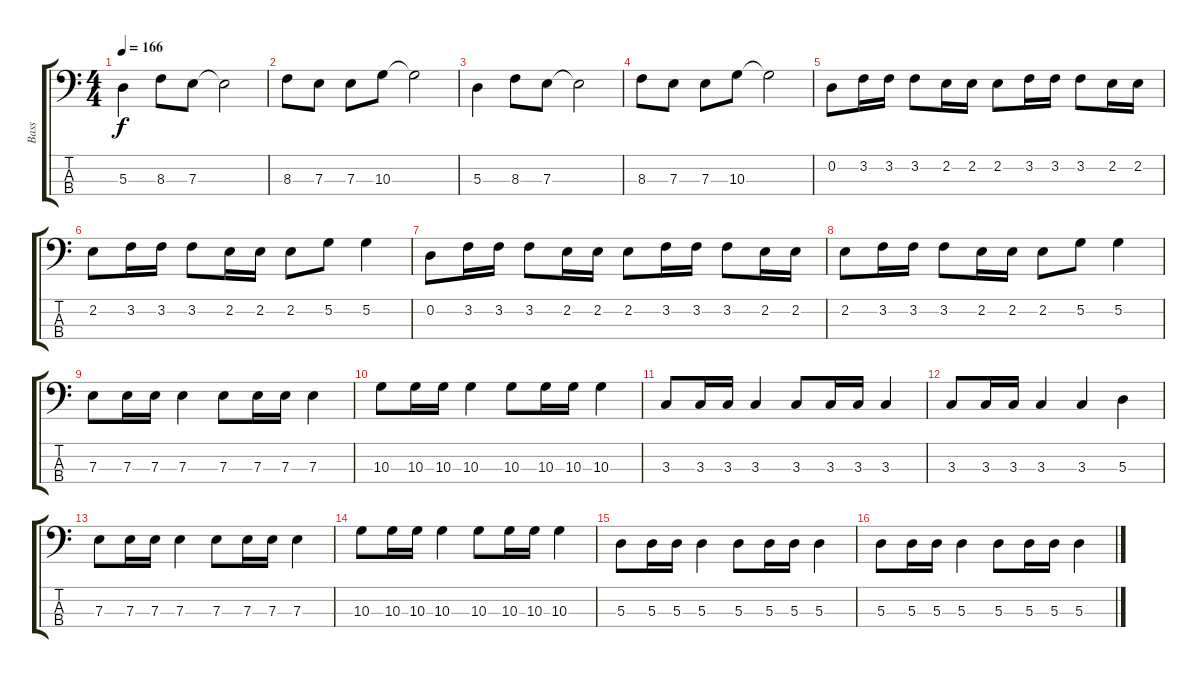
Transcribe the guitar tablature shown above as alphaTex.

\track ("Bass" "Bass") {instrument electricbassfinger}
\staff {score tabs}
\tuning (G2 D2 A1 E1) {hide}
\ts (4 4)
\tempo 166
\clef f4
\ks c
5.3.4{dy f} 8.3.8 7.3.8 7.3{t}.2 |
8.3.8 7.3.8 7.3.8 10.3.8 10.3{t}.2 |
5.3.4 8.3.8 7.3.8 7.3{t}.2 |
8.3.8 7.3.8 7.3.8 10.3.8 10.3{t}.2 |
0.2.8 3.2.16 3.2.16 3.2.8 2.2.16 2.2.16 2.2.8 3.2.16 3.2.16 3.2.8 2.2.16 2.2.16 |
2.2.8 3.2.16 3.2.16 3.2.8 2.2.16 2.2.16 2.2.8 5.2.8 5.2.4 |
0.2.8 3.2.16 3.2.16 3.2.8 2.2.16 2.2.16 2.2.8 3.2.16 3.2.16 3.2.8 2.2.16 2.2.16 |
2.2.8 3.2.16 3.2.16 3.2.8 2.2.16 2.2.16 2.2.8 5.2.8 5.2.4 |
7.3.8 7.3.16 7.3.16 7.3.4 7.3.8 7.3.16 7.3.16 7.3.4 |
10.3.8 10.3.16 10.3.16 10.3.4 10.3.8 10.3.16 10.3.16 10.3.4 |
3.3.8 3.3.16 3.3.16 3.3.4 3.3.8 3.3.16 3.3.16 3.3.4 |
3.3.8 3.3.16 3.3.16 3.3.4 3.3.4 5.3.4 |
7.3.8 7.3.16 7.3.16 7.3.4 7.3.8 7.3.16 7.3.16 7.3.4 |
10.3.8 10.3.16 10.3.16 10.3.4 10.3.8 10.3.16 10.3.16 10.3.4 |
5.3.8 5.3.16 5.3.16 5.3.4 5.3.8 5.3.16 5.3.16 5.3.4 |
5.3.8 5.3.16 5.3.16 5.3.4 5.3.8 5.3.16 5.3.16 5.3.4
